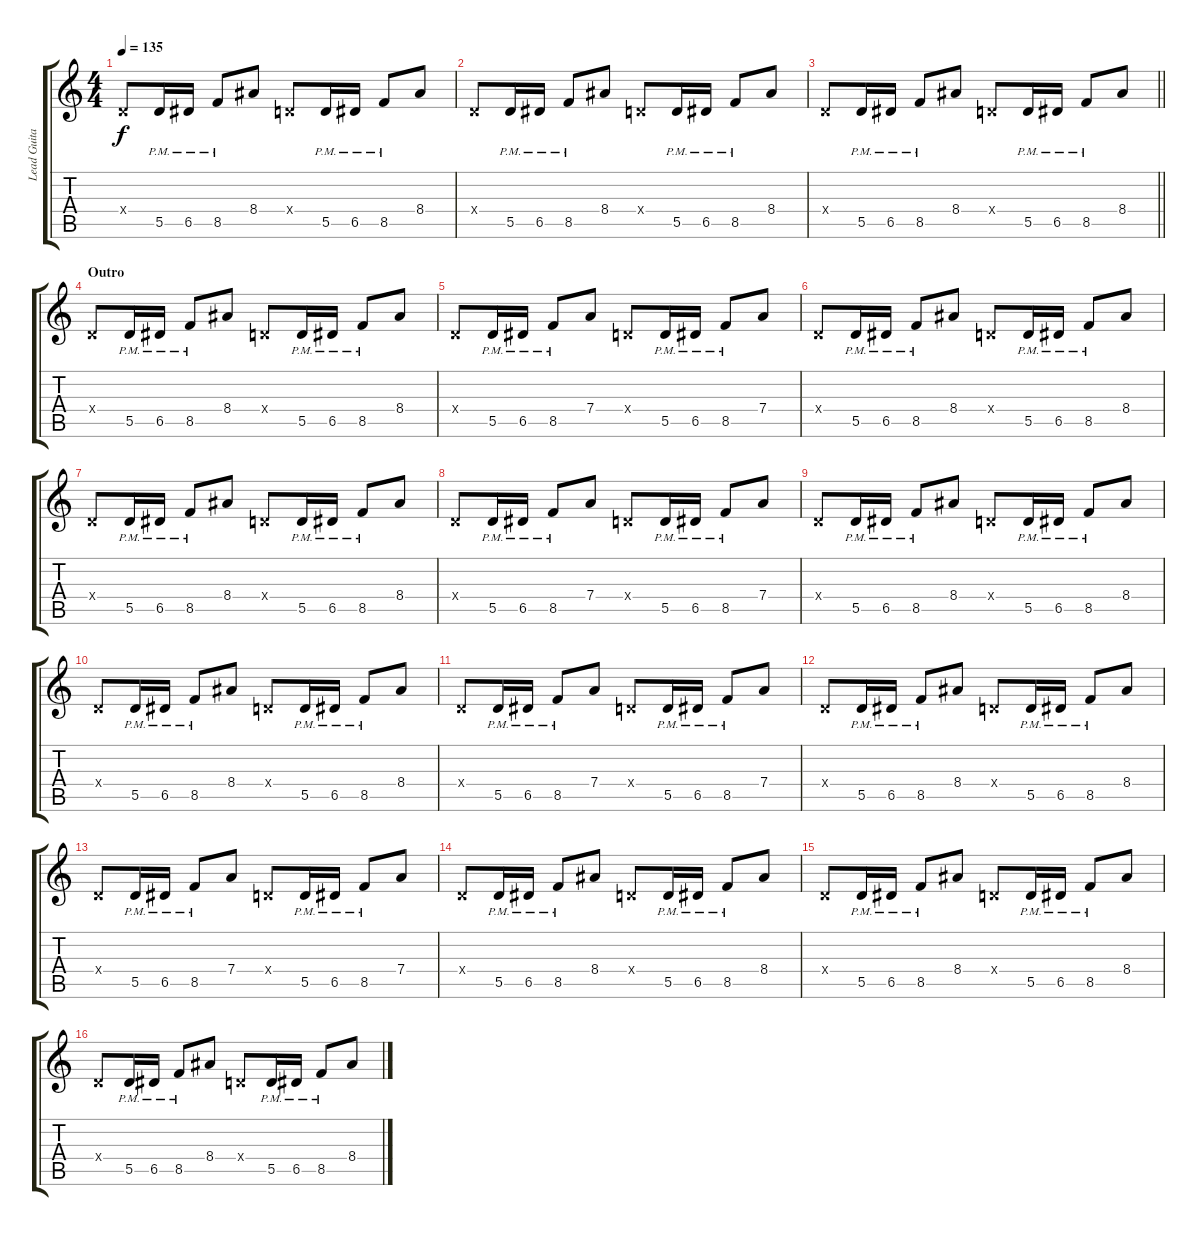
\track ("Lead Guitar" "Lead Guita") {instrument electricguitarclean}
\staff {score tabs}
\tuning (E4 B3 G3 D3 A2 E2) {hide}
\ts (4 4)
\tempo 135
\clef g2
\ks c
0.4{x}.8{dy f} 5.5{pm}.16 6.5{pm}.16 8.5{pm}.8 8.4.8 0.4{x}.8 5.5{pm}.16 6.5{pm}.16 8.5{pm}.8 8.4.8 |
0.4{x}.8 5.5{pm}.16 6.5{pm}.16 8.5{pm}.8 8.4.8 0.4{x}.8 5.5{pm}.16 6.5{pm}.16 8.5{pm}.8 8.4.8 |
\barLineRight lightlight
0.4{x}.8 5.5{pm}.16 6.5{pm}.16 8.5{pm}.8 8.4.8 0.4{x}.8 5.5{pm}.16 6.5{pm}.16 8.5{pm}.8 8.4.8 |
\section ("" "Outro")
0.4{x}.8 5.5{pm}.16 6.5{pm}.16 8.5{pm}.8 8.4.8 0.4{x}.8 5.5{pm}.16 6.5{pm}.16 8.5{pm}.8 8.4.8 |
0.4{x}.8 5.5{pm}.16 6.5{pm}.16 8.5{pm}.8 7.4.8 0.4{x}.8 5.5{pm}.16 6.5{pm}.16 8.5{pm}.8 7.4.8 |
0.4{x}.8 5.5{pm}.16 6.5{pm}.16 8.5{pm}.8 8.4.8 0.4{x}.8 5.5{pm}.16 6.5{pm}.16 8.5{pm}.8 8.4.8 |
0.4{x}.8 5.5{pm}.16 6.5{pm}.16 8.5{pm}.8 8.4.8 0.4{x}.8 5.5{pm}.16 6.5{pm}.16 8.5{pm}.8 8.4.8 |
0.4{x}.8 5.5{pm}.16 6.5{pm}.16 8.5{pm}.8 7.4.8 0.4{x}.8 5.5{pm}.16 6.5{pm}.16 8.5{pm}.8 7.4.8 |
0.4{x}.8 5.5{pm}.16 6.5{pm}.16 8.5{pm}.8 8.4.8 0.4{x}.8 5.5{pm}.16 6.5{pm}.16 8.5{pm}.8 8.4.8 |
0.4{x}.8 5.5{pm}.16 6.5{pm}.16 8.5{pm}.8 8.4.8 0.4{x}.8 5.5{pm}.16 6.5{pm}.16 8.5{pm}.8 8.4.8 |
0.4{x}.8 5.5{pm}.16 6.5{pm}.16 8.5{pm}.8 7.4.8 0.4{x}.8 5.5{pm}.16 6.5{pm}.16 8.5{pm}.8 7.4.8 |
0.4{x}.8 5.5{pm}.16 6.5{pm}.16 8.5{pm}.8 8.4.8 0.4{x}.8 5.5{pm}.16 6.5{pm}.16 8.5{pm}.8 8.4.8 |
0.4{x}.8 5.5{pm}.16 6.5{pm}.16 8.5{pm}.8 7.4.8 0.4{x}.8 5.5{pm}.16 6.5{pm}.16 8.5{pm}.8 7.4.8 |
0.4{x}.8 5.5{pm}.16 6.5{pm}.16 8.5{pm}.8 8.4.8 0.4{x}.8 5.5{pm}.16 6.5{pm}.16 8.5{pm}.8 8.4.8 |
0.4{x}.8 5.5{pm}.16 6.5{pm}.16 8.5{pm}.8 8.4.8 0.4{x}.8 5.5{pm}.16 6.5{pm}.16 8.5{pm}.8 8.4.8 |
0.4{x}.8 5.5{pm}.16 6.5{pm}.16 8.5{pm}.8 8.4.8 0.4{x}.8 5.5{pm}.16 6.5{pm}.16 8.5{pm}.8 8.4.8
